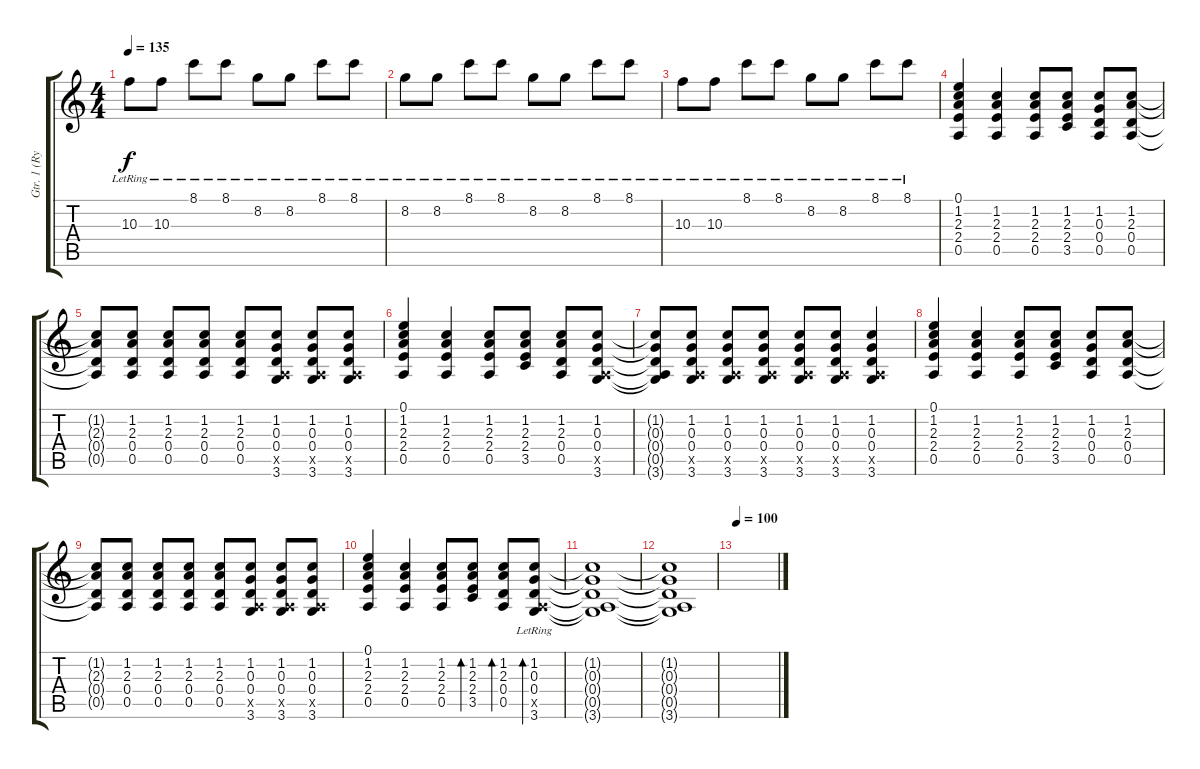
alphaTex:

\track ("Gtr. 1 (Ryan key)" "Gtr. 1 (Ry") {instrument acousticguitarsteel}
\staff {score tabs}
\tuning (E4 B3 G3 D3 A2 E2) {hide}
\ts (4 4)
\tempo 135
\clef g2
\ks c
10.3{lr}.8{dy f} 10.3{lr}.8 8.1{lr}.8 8.1{lr}.8 8.2{lr}.8 8.2{lr}.8 8.1{lr}.8 8.1{lr}.8 |
8.2{lr}.8 8.2{lr}.8 8.1{lr}.8 8.1{lr}.8 8.2{lr}.8 8.2{lr}.8 8.1{lr}.8 8.1{lr}.8 |
10.3{lr}.8 10.3{lr}.8 8.1{lr}.8 8.1{lr}.8 8.2{lr}.8 8.2{lr}.8 8.1{lr}.8 8.1{lr}.8 |
(0.1 1.2 2.3 2.4 0.5).4 (1.2 2.3 2.4 0.5).4 (1.2 2.3 2.4 0.5).8 (1.2 2.3 2.4 3.5).8 (1.2 0.3 0.4 0.5).8 (1.2 2.3 0.4 0.5).8 |
(1.2{t} 2.3{t} 0.4{t} 0.5{t}).8 (1.2 2.3 0.4 0.5).8 (1.2 2.3 0.4 0.5).8 (1.2 2.3 0.4 0.5).8 (1.2 2.3 0.4 0.5).8 (1.2 0.3 0.4 0.5{x} 3.6).8 (1.2 0.3 0.4 0.5{x} 3.6).8 (1.2 0.3 0.4 0.5{x} 3.6).8 |
(0.1 1.2 2.3 2.4 0.5).4 (1.2 2.3 2.4 0.5).4 (1.2 2.3 2.4 0.5).8 (1.2 2.3 2.4 3.5).8 (1.2 2.3 0.4 0.5).8 (1.2 0.3 0.4 0.5{x} 3.6).8 |
(1.2{t} 0.3{t} 0.4{t} 0.5{t} 3.6{t}).8 (1.2 0.3 0.4 0.5{x} 3.6).8 (1.2 0.3 0.4 0.5{x} 3.6).8 (1.2 0.3 0.4 0.5{x} 3.6).8 (1.2 0.3 0.4 0.5{x} 3.6).8 (1.2 0.3 0.4 0.5{x} 3.6).8 (1.2 0.3 0.4 0.5{x} 3.6).4 |
(0.1 1.2 2.3 2.4 0.5).4 (1.2 2.3 2.4 0.5).4 (1.2 2.3 2.4 0.5).8 (1.2 2.3 2.4 3.5).8 (1.2 0.3 0.4 0.5).8 (1.2 2.3 0.4 0.5).8 |
(1.2{t} 2.3{t} 0.4{t} 0.5{t}).8 (1.2 2.3 0.4 0.5).8 (1.2 2.3 0.4 0.5).8 (1.2 2.3 0.4 0.5).8 (1.2 2.3 0.4 0.5).8 (1.2 0.3 0.4 0.5{x} 3.6).8 (1.2 0.3 0.4 0.5{x} 3.6).8 (1.2 0.3 0.4 0.5{x} 3.6).8 |
(0.1 1.2 2.3 2.4 0.5).4 (1.2 2.3 2.4 0.5).4 (1.2 2.3 2.4 0.5).8 (1.2 2.3 2.4 3.5).8{bd 30} (1.2 2.3 0.4 0.5).8{bd 30} (1.2 0.3 0.4 0.5{x} 3.6{lr}).8{bd 120} |
(1.2{t} 0.3{t} 0.4{t} 0.5{t} 3.6{t}).1 |
(1.2{t} 0.3{t} 0.4{t} 0.5{t} 3.6{t}).1 |
\tempo 100
